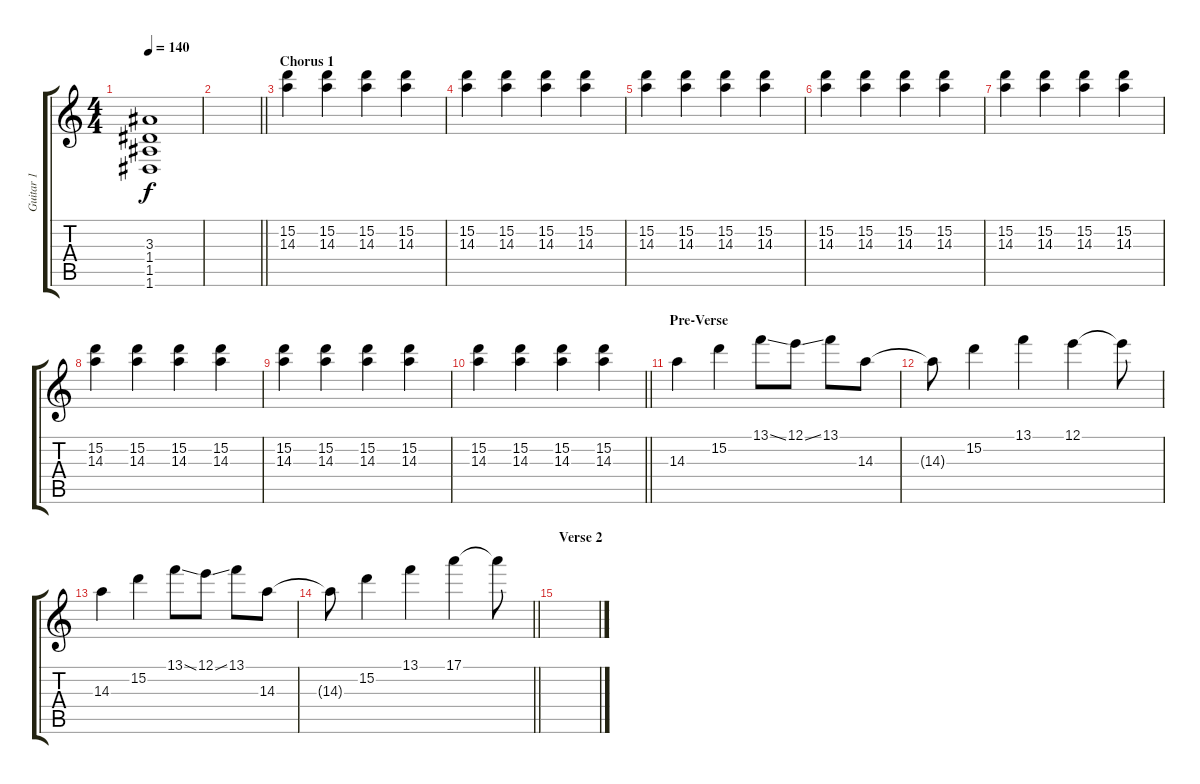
\track ("Guitar 1" "Guitar 1") {instrument overdrivenguitar}
\staff {score tabs}
\tuning (E4 B3 G3 D3 A2 D2) {hide}
\ts (4 4)
\tempo 140
\clef g2
\ks c
(3.3 1.4 1.5 1.6).1{dy f} |
\barLineRight lightlight
|
\section ("" "Chorus 1")
(15.2 14.3).4{volume 7 balance 8 instrument overdrivenguitar} (15.2 14.3).4 (15.2 14.3).4 (15.2 14.3).4 |
(15.2 14.3).4 (15.2 14.3).4 (15.2 14.3).4 (15.2 14.3).4 |
(15.2 14.3).4 (15.2 14.3).4 (15.2 14.3).4 (15.2 14.3).4 |
(15.2 14.3).4 (15.2 14.3).4 (15.2 14.3).4 (15.2 14.3).4 |
(15.2 14.3).4 (15.2 14.3).4 (15.2 14.3).4 (15.2 14.3).4 |
(15.2 14.3).4 (15.2 14.3).4 (15.2 14.3).4 (15.2 14.3).4 |
(15.2 14.3).4 (15.2 14.3).4 (15.2 14.3).4 (15.2 14.3).4 |
\barLineRight lightlight
(15.2 14.3).4 (15.2 14.3).4 (15.2 14.3).4 (15.2 14.3).4 |
\section ("" "Pre-Verse")
14.3.4{volume 15 balance 8 instrument overdrivenguitar} 15.2.4 13.1{ss}.8 12.1{ss}.8 13.1.8 14.3.8 |
14.3{t}.8 15.2.4 13.1.4 12.1.4 12.1{t}.8 |
14.3.4 15.2.4 13.1{ss}.8 12.1{ss}.8 13.1.8 14.3.8 |
\barLineRight lightlight
14.3{t}.8 15.2.4 13.1.4 17.1.4 17.1{t}.8 |
\section ("" "Verse 2")
